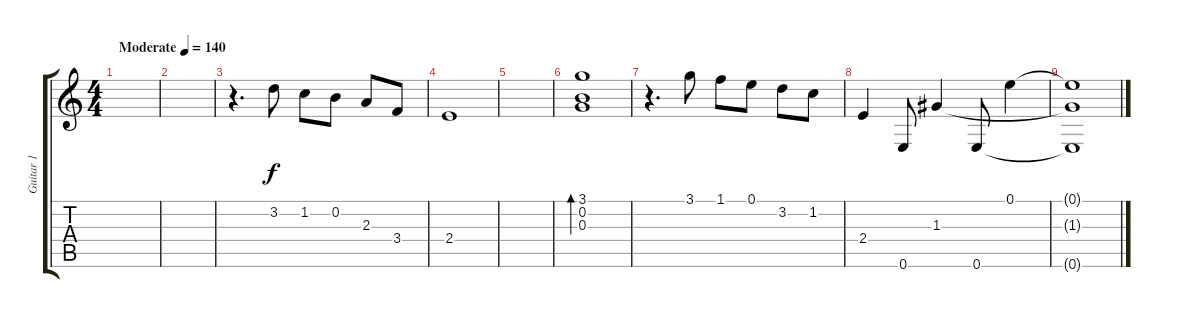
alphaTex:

\track ("Guitar 1" "Guitar 1") {instrument acousticguitarsteel}
\staff {score tabs}
\tuning (E4 B3 G3 D3 A2 E2) {hide}
\ts (4 4)
\tempo (140 "Moderate")
\clef g2
\ks c
|
|
r.4{d} 3.2.8 1.2.8 0.2.8 2.3.8 3.4.8 |
2.4.1 |
|
(3.1 0.2 0.3).1{bd 240} |
r.4{d} 3.1.8 1.1.8 0.1.8 3.2.8 1.2.8 |
2.4.4 0.6.8 1.3.4 0.6.8 0.1.4 |
(0.1{t} 1.3{t} 0.6{t}).1
